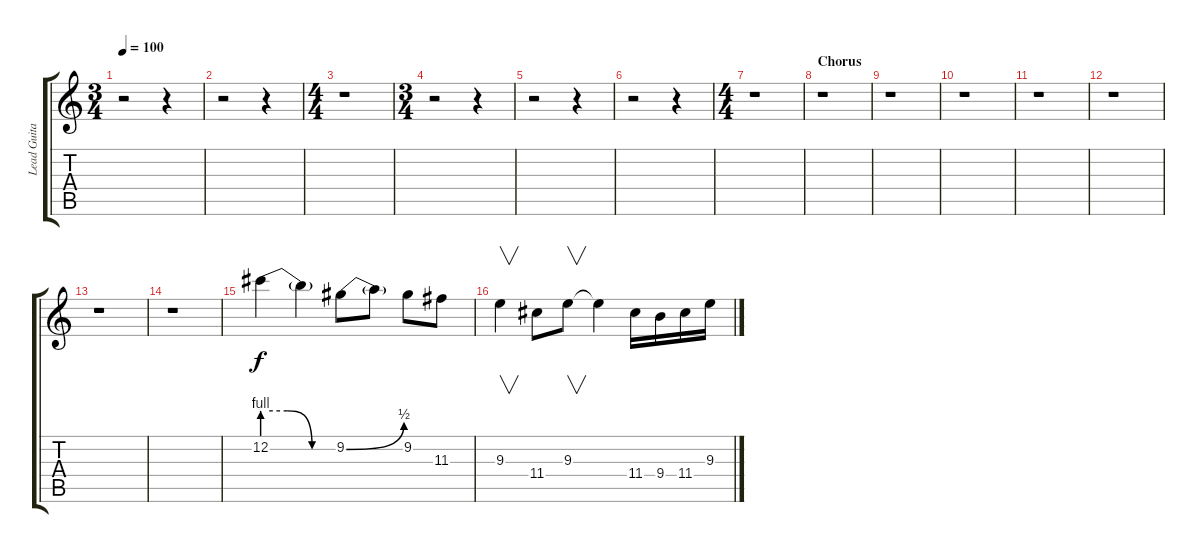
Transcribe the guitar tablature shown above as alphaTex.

\track ("Lead Guitar" "Lead Guita") {instrument distortionguitar}
\staff {score tabs}
\tuning (E4 B3 G3 D3 A2 E2) {hide}
\ts (3 4)
\tempo 100
\clef g2
\ks c
r.2{dy f} r.4 |
r.2 r.4 |
\ts (4 4)
r.1 |
\ts (3 4)
r.2 r.4 |
r.2 r.4 |
r.2 r.4 |
\ts (4 4)
r.1 |
\section ("" "Chorus")
r.1 |
r.1 |
r.1 |
r.1 |
r.1 |
r.1 |
r.1 |
12.2{be (custom 0 4 20 4 40 0 60 0)}.4{volume 16} 12.2{t}.4 9.2{be (bend 0 0 60 2)}.8 9.2{t}.8 9.2.8 11.3.8 |
9.3.4{v} 11.4.8 9.3.8{v} 9.3{t}.4 11.4.16 9.4.16 11.4.16 9.3.16
